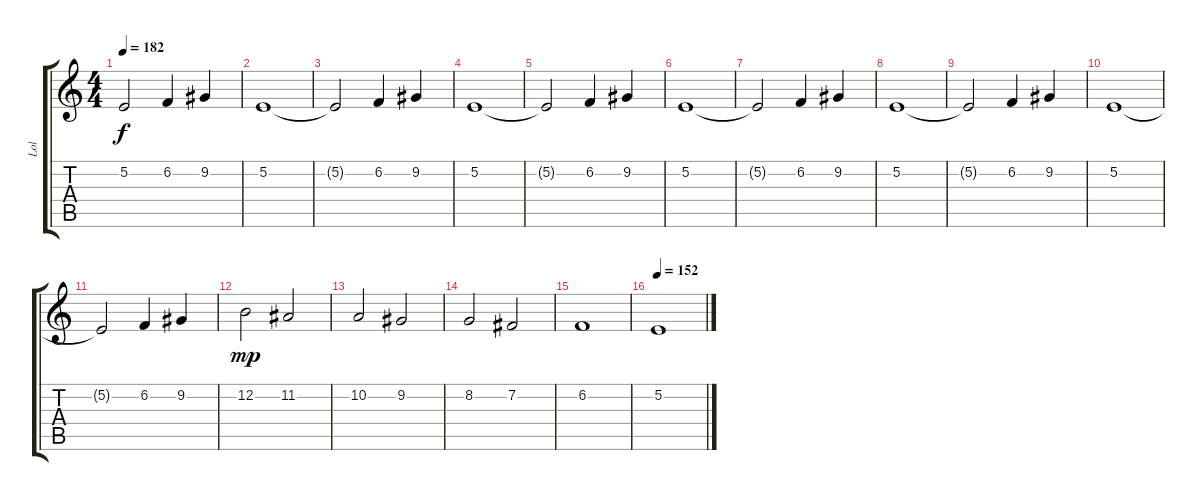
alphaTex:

\track ("Lol" "Lol") {instrument stringensemble1}
\staff {score tabs}
\tuning (E4 B3 G3 D3 A2 E2) {hide}
\ts (4 4)
\tempo 182
\clef g2
\ks c
5.2{t}.2{dy f} 6.2.4 9.2.4 |
5.2.1 |
5.2{t}.2 6.2.4 9.2.4 |
5.2.1 |
5.2{t}.2 6.2.4 9.2.4 |
5.2.1 |
5.2{t}.2 6.2.4 9.2.4 |
5.2.1 |
5.2{t}.2 6.2.4 9.2.4 |
5.2.1 |
5.2{t}.2 6.2.4 9.2.4 |
12.2.2{dy mp} 11.2.2 |
10.2.2 9.2.2 |
8.2.2 7.2.2 |
6.2.1 |
\tempo 152
5.2.1
